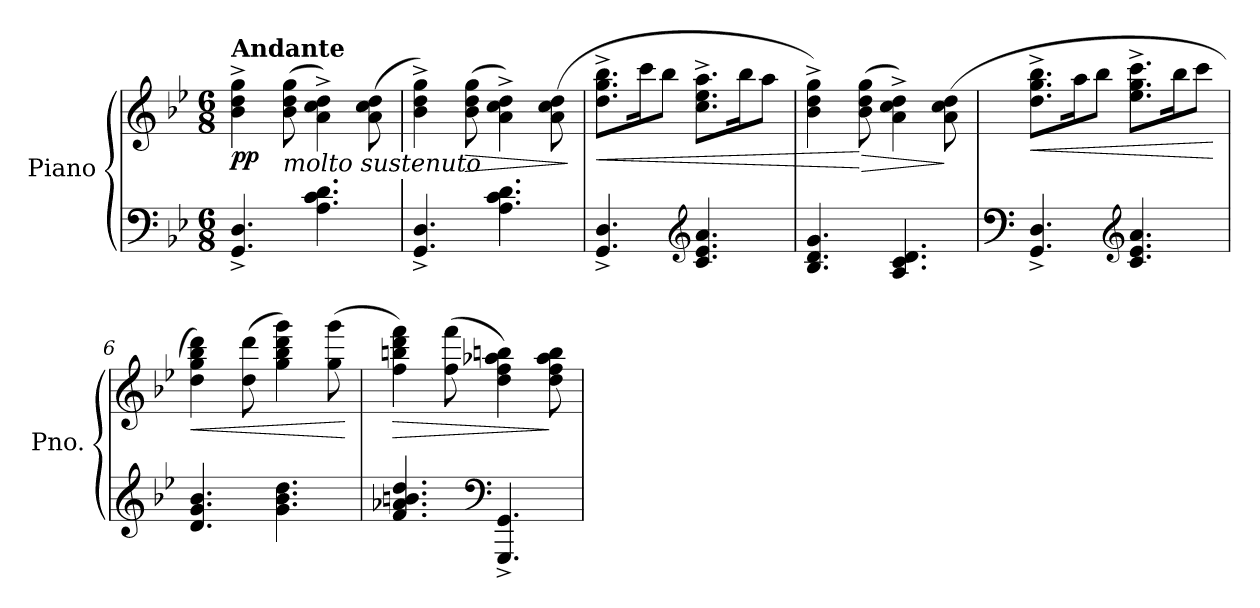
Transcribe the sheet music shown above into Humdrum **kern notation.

**kern	**kern	**dynam
*part1	*part1	*part1
*staff2	*staff1	*staff1/2
*I"Piano	*	*
*I'Pno.	*	*
*clefF4	*clefG2	*
*k[b-e-]	*k[b-e-]	*
*M6/8	*M6/8	*
=1	=1	=1
!	!LO:TX:a:B:t=Andante	!
!	!	!LO:DY:b
4.GG/^ 4.D/^	4b-\^ 4dd\^ 4gg\^	pp
!	!LO:TX:b:i:t=molto sustenuto	!
.	(>8b-\ 8dd\ 8gg\	.
4.A\ 4.c\ 4.d\	4a\^ 4cc\^ 4dd\^)	.
.	(>8a\ 8cc\ 8dd\	.
=2	=2	=2
4.GG/^ 4.D/^	4b-\^ 4dd\^ 4gg\^)	.
!	!	!LO:HP:b
.	(>8b-\ 8dd\ 8gg\	>
4.A\ 4.c\ 4.d\	4a\^ 4cc\^ 4dd\^)	.
.	(>8a\ 8cc\ 8dd\	.
.	.	]
=3	=3	=3
!	!	!LO:HP:b
4.GG/^ 4.D/^	8.dd\^ 8.gg\^ 8.bb-\^L	<
.	16ccc\K	.
.	8bb-\J	.
*clefG2	*	*
4.c/ 4.e-/ 4.a/	8.cc\^ 8.ee-\^ 8.aa\^L	.
.	16bb-\K	.
.	8aa\J	.
=4	=4	=4
4.B-/ 4.d/ 4.g/	4b-\^ 4dd\^ 4gg\^)	.
!	!	!LO:HP:n=1:b
.	(>8b-\ 8dd\ 8gg\	[ >
4.A/ 4.c/ 4.d/	4a\^ 4cc\^ 4dd\^)	.
.	(>8a\ 8cc\ 8dd\	]
=5	=5	=5
*clefF4	*	*
!	!	!LO:HP:b
4.GG/^ 4.D/^	8.dd\^ 8.gg\^ 8.bb-\^L	<
.	16aa\K	.
.	8bb-\J	.
*clefG2	*	*
4.c/ 4.e-/ 4.a/	8.ee-\^ 8.gg\^ 8.ccc\^L	.
.	16bb-\K	.
.	8ccc\J	.
.	.	[
!!LO:LB:g=z
=6	=6	=6
!	!	!LO:HP:b
4.d/ 4.g/ 4.b-/	4dd\ 4gg\ 4bb-\ 4ddd\)	<
.	(>8dd\ 8ddd\	.
4.g\ 4.b-\ 4.dd\	4gg\ 4bb-\ 4ddd\ 4ggg\)	.
.	(>8gg\ 8ggg\	.
.	.	[
=7	=7	=7
!	!	!LO:HP:b
4.f/ 4.a-X/ 4.bn/ 4.dd/	4ff\ 4bbn\ 4ddd\ 4fff\)	>
.	(>8ff\ 8fff\	.
*clefF4	*	*
4.GGG/^ 4.GG/^	4dd\ 4ff\ 4aa-X\ 4bbn\)	.
.	8dd\ 8ff\ 8aa-\ 8bb\	]
=	=	=
*-	*-	*-
